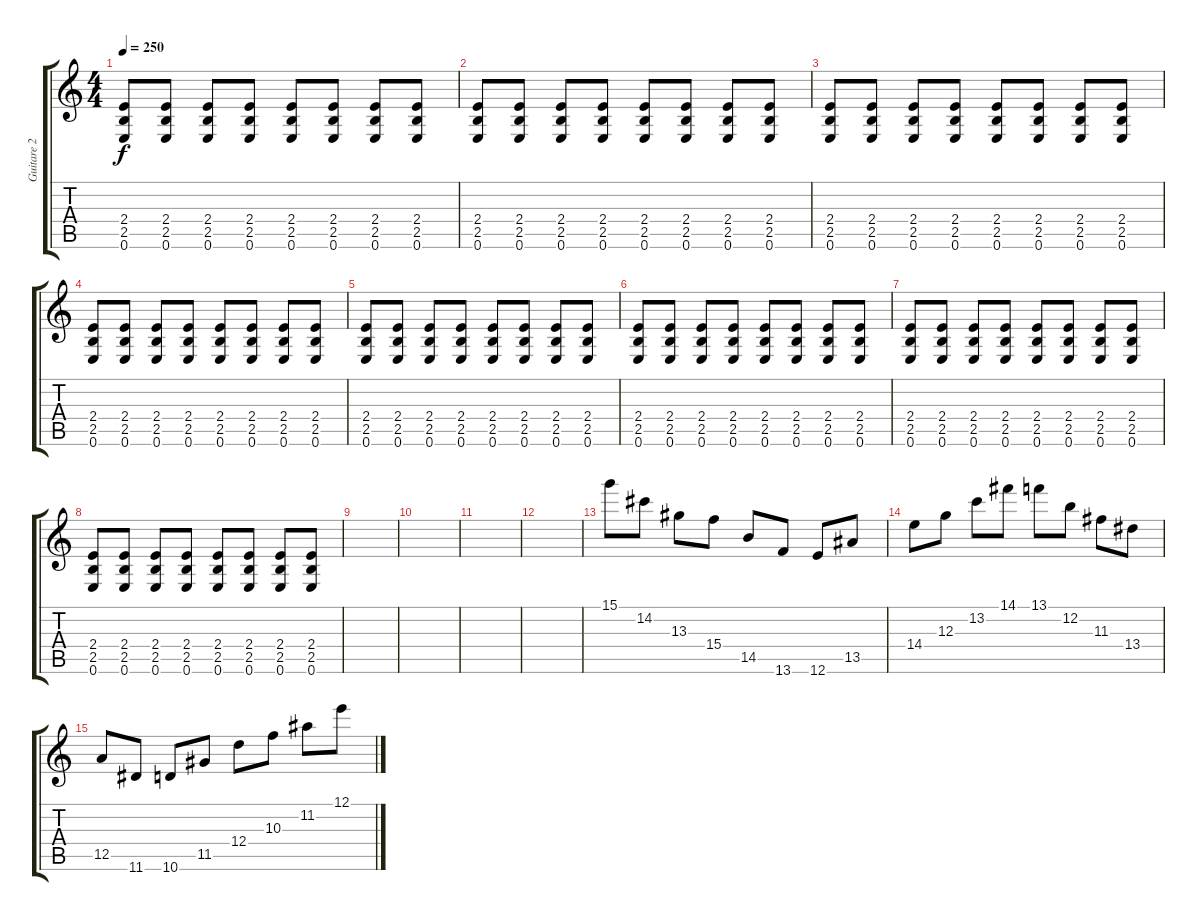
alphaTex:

\track ("Guitare 2" "Guitare 2") {instrument distortionguitar}
\staff {score tabs}
\tuning (E4 B3 G3 D3 A2 E2) {hide}
\ts (4 4)
\tempo 250
\clef g2
\ks c
(2.4 2.5 0.6).8{dy f} (2.4 2.5 0.6).8 (2.4 2.5 0.6).8 (2.4 2.5 0.6).8 (2.4 2.5 0.6).8 (2.4 2.5 0.6).8 (2.4 2.5 0.6).8 (2.4 2.5 0.6).8 |
(2.4 2.5 0.6).8 (2.4 2.5 0.6).8 (2.4 2.5 0.6).8 (2.4 2.5 0.6).8 (2.4 2.5 0.6).8 (2.4 2.5 0.6).8 (2.4 2.5 0.6).8 (2.4 2.5 0.6).8 |
(2.4 2.5 0.6).8 (2.4 2.5 0.6).8 (2.4 2.5 0.6).8 (2.4 2.5 0.6).8 (2.4 2.5 0.6).8 (2.4 2.5 0.6).8 (2.4 2.5 0.6).8 (2.4 2.5 0.6).8 |
(2.4 2.5 0.6).8 (2.4 2.5 0.6).8 (2.4 2.5 0.6).8 (2.4 2.5 0.6).8 (2.4 2.5 0.6).8 (2.4 2.5 0.6).8 (2.4 2.5 0.6).8 (2.4 2.5 0.6).8 |
(2.4 2.5 0.6).8 (2.4 2.5 0.6).8 (2.4 2.5 0.6).8 (2.4 2.5 0.6).8 (2.4 2.5 0.6).8 (2.4 2.5 0.6).8 (2.4 2.5 0.6).8 (2.4 2.5 0.6).8 |
(2.4 2.5 0.6).8 (2.4 2.5 0.6).8 (2.4 2.5 0.6).8 (2.4 2.5 0.6).8 (2.4 2.5 0.6).8 (2.4 2.5 0.6).8 (2.4 2.5 0.6).8 (2.4 2.5 0.6).8 |
(2.4 2.5 0.6).8 (2.4 2.5 0.6).8 (2.4 2.5 0.6).8 (2.4 2.5 0.6).8 (2.4 2.5 0.6).8 (2.4 2.5 0.6).8 (2.4 2.5 0.6).8 (2.4 2.5 0.6).8 |
(2.4 2.5 0.6).8 (2.4 2.5 0.6).8 (2.4 2.5 0.6).8 (2.4 2.5 0.6).8 (2.4 2.5 0.6).8 (2.4 2.5 0.6).8 (2.4 2.5 0.6).8 (2.4 2.5 0.6).8 |
|
|
|
|
15.1.8 14.2.8 13.3.8 15.4.8 14.5.8 13.6.8 12.6.8 13.5.8 |
14.4.8 12.3.8 13.2.8 14.1.8 13.1.8 12.2.8 11.3.8 13.4.8 |
12.5.8 11.6.8 10.6.8 11.5.8 12.4.8 10.3.8 11.2.8 12.1.8
